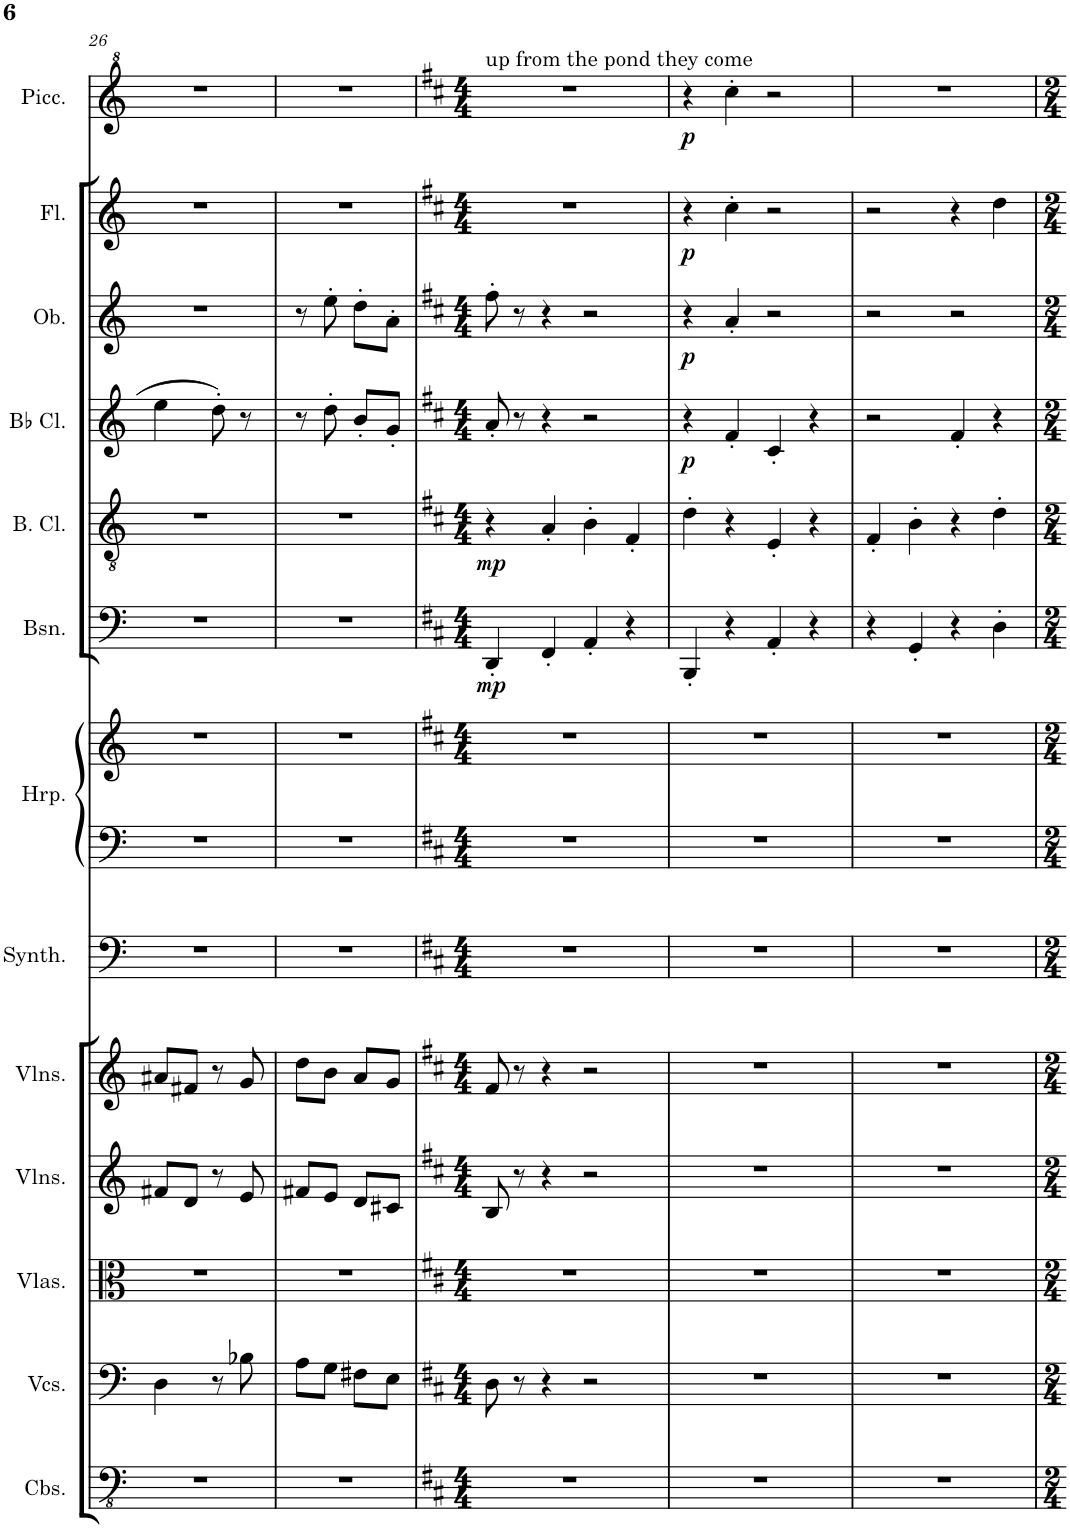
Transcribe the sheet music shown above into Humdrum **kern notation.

**kern	**kern	**kern	**kern	**kern	**kern	**kern	**kern	**kern	**dynam	**kern	**dynam	**kern	**dynam	**kern	**dynam	**kern	**dynam	**kern	**dynam
*part13	*part12	*part11	*part10	*part9	*part8	*part7	*part7	*part6	*part6	*part5	*part5	*part4	*part4	*part3	*part3	*part2	*part2	*part1	*part1
*staff14	*staff13	*staff12	*staff11	*staff10	*staff9	*staff8	*staff7	*staff6	*staff6	*staff5	*staff5	*staff4	*staff4	*staff3	*staff3	*staff2	*staff2	*staff1	*staff1
*I"Contrabasses	*I"Violoncellos	*I"Violas	*I"Violins	*I"Violins	*I"Warm Synthesizer	*I"Harp	*	*I"Bassoon	*	*I"Bass Clarinet	*	*I"Bb Clarinet	*	*I"Oboe	*	*I"Flute	*	*I"Piccolo	*
*I'Cbs.	*I'Vcs.	*I'Vlas.	*I'Vlns.	*I'Vlns.	*I'Synth.	*I'Hrp.	*	*I'Bsn.	*	*I'B. Cl.	*	*I'Bb Cl.	*	*I'Ob.	*	*I'Fl.	*	*I'Picc.	*
!!LO:PB:g=z
*clefFv4	*clefF4	*clefC3	*clefG2	*clefG2	*clefF4	*clefF4	*clefG2	*clefF4	*	*clefGv2	*	*clefG2	*	*clefG2	*	*clefG2	*	*clefG^2	*
*	*	*	*	*	*	*	*	*	*	*ITrd8c14	*	*ITrd1c2	*	*	*	*	*	*ITrd-7c-12	*
*k[]	*k[]	*k[]	*k[]	*k[]	*k[]	*k[]	*k[]	*k[]	*	*k[]	*	*k[]	*	*k[]	*	*k[]	*	*k[]	*
*M2/4	*M2/4	*M2/4	*M2/4	*M2/4	*M2/4	*M2/4	*M2/4	*M2/4	*	*M2/4	*	*M2/4	*	*M2/4	*	*M2/4	*	*M2/4	*
=26	=26	=26	=26	=26	=26	=26	=26	=26	=26	=26	=26	=26	=26	=26	=26	=26	=26	=26	=26
2r	4D\	2r	8f#X/L	8a#X/L	2r	2r	2r	2r	.	2r	.	4ee\	.	2r	.	2r	.	2r	.
.	.	.	8d/J	8f#X/J	.	.	.	.	.	.	.	.	.	.	.	.	.	.	.
.	8r	.	8r	8r	.	.	.	.	.	.	.	8dd'\	.	.	.	.	.	.	.
.	8B-X\	.	8e/	8g/	.	.	.	.	.	.	.	8r	.	.	.	.	.	.	.
=27	=27	=27	=27	=27	=27	=27	=27	=27	=27	=27	=27	=27	=27	=27	=27	=27	=27	=27	=27
2r	8A\L	2r	8f#X/L	8dd\L	2r	2r	2r	2r	.	2r	.	8r	.	8r	.	2r	.	2r	.
.	8G\J	.	8e/J	8b\J	.	.	.	.	.	.	.	8dd'\	.	8ee'\	.	.	.	.	.
.	8F#X\L	.	8d/L	8a/L	.	.	.	.	.	.	.	8b'/L	.	8dd'\L	.	.	.	.	.
.	8E\J	.	8c#X/J	8g/J	.	.	.	.	.	.	.	8g'/J	.	8a'\J	.	.	.	.	.
=28	=28	=28	=28	=28	=28	=28	=28	=28	=28	=28	=28	=28	=28	=28	=28	=28	=28	=28	=28
*k[f#c#]	*k[f#c#]	*k[f#c#]	*k[f#c#]	*k[f#c#]	*k[f#c#]	*k[f#c#]	*k[f#c#]	*k[f#c#]	*	*k[f#c#]	*	*k[f#c#]	*	*k[f#c#]	*	*k[f#c#]	*	*k[f#c#]	*
*M4/4	*M4/4	*M4/4	*M4/4	*M4/4	*M4/4	*M4/4	*M4/4	*M4/4	*	*M4/4	*	*M4/4	*	*M4/4	*	*M4/4	*	*M4/4	*
!	!	!	!	!	!	!	!	!	!	!	!	!	!	!	!	!	!	!LO:TX:a:t=up from the pond they come	!
!	!	!	!	!	!	!	!	!	!LO:DY:b	!	!LO:DY:b	!	!	!	!	!	!	!	!
1r	8D\	1r	8B/	8f#/	1r	1r	1r	4DD'/	mp	4r	mp	8a'/	.	8ff#'\	.	1r	.	1r	.
.	8r	.	8r	8r	.	.	.	.	.	.	.	8r	.	8r	.	.	.	.	.
.	4r	.	4r	4r	.	.	.	4FF#'/	.	4A'/	.	4r	.	4r	.	.	.	.	.
.	2r	.	2r	2r	.	.	.	4AA'/	.	4B'\	.	2r	.	2r	.	.	.	.	.
.	.	.	.	.	.	.	.	4r	.	4F#'/	.	.	.	.	.	.	.	.	.
=29	=29	=29	=29	=29	=29	=29	=29	=29	=29	=29	=29	=29	=29	=29	=29	=29	=29	=29	=29
!	!	!	!	!	!	!	!	!	!	!	!	!	!LO:DY:b	!	!LO:DY:b	!	!LO:DY:b	!	!LO:DY:b
1r	1r	1r	1r	1r	1r	1r	1r	4BBB'/	.	4d'\	.	4r	p	4r	p	4r	p	4r	p
.	.	.	.	.	.	.	.	4r	.	4r	.	4f#'/	.	4a'/	.	4cc#'\	.	4ccc#'\	.
.	.	.	.	.	.	.	.	4AA'/	.	4E'/	.	4c#'/	.	2r	.	2r	.	2r	.
.	.	.	.	.	.	.	.	4r	.	4r	.	4r	.	.	.	.	.	.	.
=30	=30	=30	=30	=30	=30	=30	=30	=30	=30	=30	=30	=30	=30	=30	=30	=30	=30	=30	=30
1r	1r	1r	1r	1r	1r	1r	1r	4r	.	4F#'/	.	2r	.	2r	.	2r	.	1r	.
.	.	.	.	.	.	.	.	4GG'/	.	4B'\	.	.	.	.	.	.	.	.	.
.	.	.	.	.	.	.	.	4r	.	4r	.	4f#'/	.	2r	.	4r	.	.	.
.	.	.	.	.	.	.	.	4D'\	.	4d'\	.	4r	.	.	.	4dd\	.	.	.
=	=	=	=	=	=	=	=	=	=	=	=	=	=	=	=	=	=	=	=
*-	*-	*-	*-	*-	*-	*-	*-	*-	*-	*-	*-	*-	*-	*-	*-	*-	*-	*-	*-
